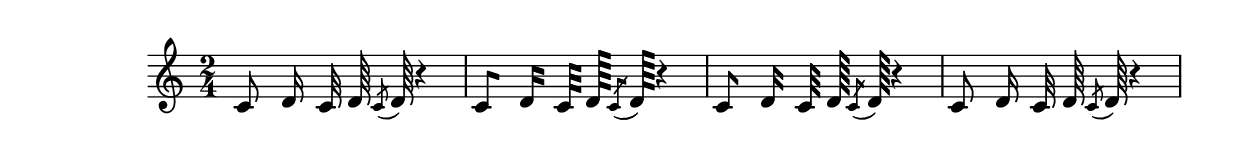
% DO NOT EDIT this file manually; it is automatically
% generated from Documentation/snippets/new
% Make any changes in Documentation/snippets/new/
% and then run scripts/auxiliar/makelsr.py
%
% This file is in the public domain.
%% Note: this file works from version 2.15.15
\version "2.15.15"

\header {
%% Translation of GIT committish: 2d548a99cb9dba80f2ff035582009477cd37eceb
  texidoces = "

Se pueden imprimir estilos alternativos del corchete o gancho de las
corcheas y figuras menores, mediante la sobreescritura de la propiedad
@code{flag} del objeto @code{Stem}.  Son valores válidos
@code{modern-straight-flag} y @code{old-straight-flag}.

"
  doctitlees = "Uso de estilos alternativos para los corchetes"



  lsrtags = "rhythms, tweaks-and-overrides"

%% Translation of GIT committish: 2d548a99cb9dba80f2ff035582009477cd37eceb
  texidoces = "

Se pueden imprimir estilos alternativos del corchete o gancho de las
corcheas y figuras menores, mediante la sobreescritura de la propiedad
@code{stencil} del objeto @code{Flag}.  Son valores válidos
@code{modern-straight-flag} y @code{old-straight-flag}.

"
  doctitlees = "Uso de estilos alternativos para los corchetes"



  texidoc = "
Alternative styles of flag on eighth and shorter notes can be displayed
by overriding the @code{stencil} property of @code{Flag}.  Valid values
are @code{modern-straight-flag} and @code{old-straight-flag}.

"
  doctitle = "Using alternative flag styles"
} % begin verbatim

testnotes = {
  \autoBeamOff
  c8 d16 c32 d64 \acciaccatura { c8 } d64 r4
} % begin verbatim


\relative c' {
  \time 2/4
  \testnotes

  \override Flag #'stencil = #modern-straight-flag
  \testnotes

  \override Flag #'stencil = #old-straight-flag
  \testnotes

  \revert Flag #'stencil
  \testnotes
}

